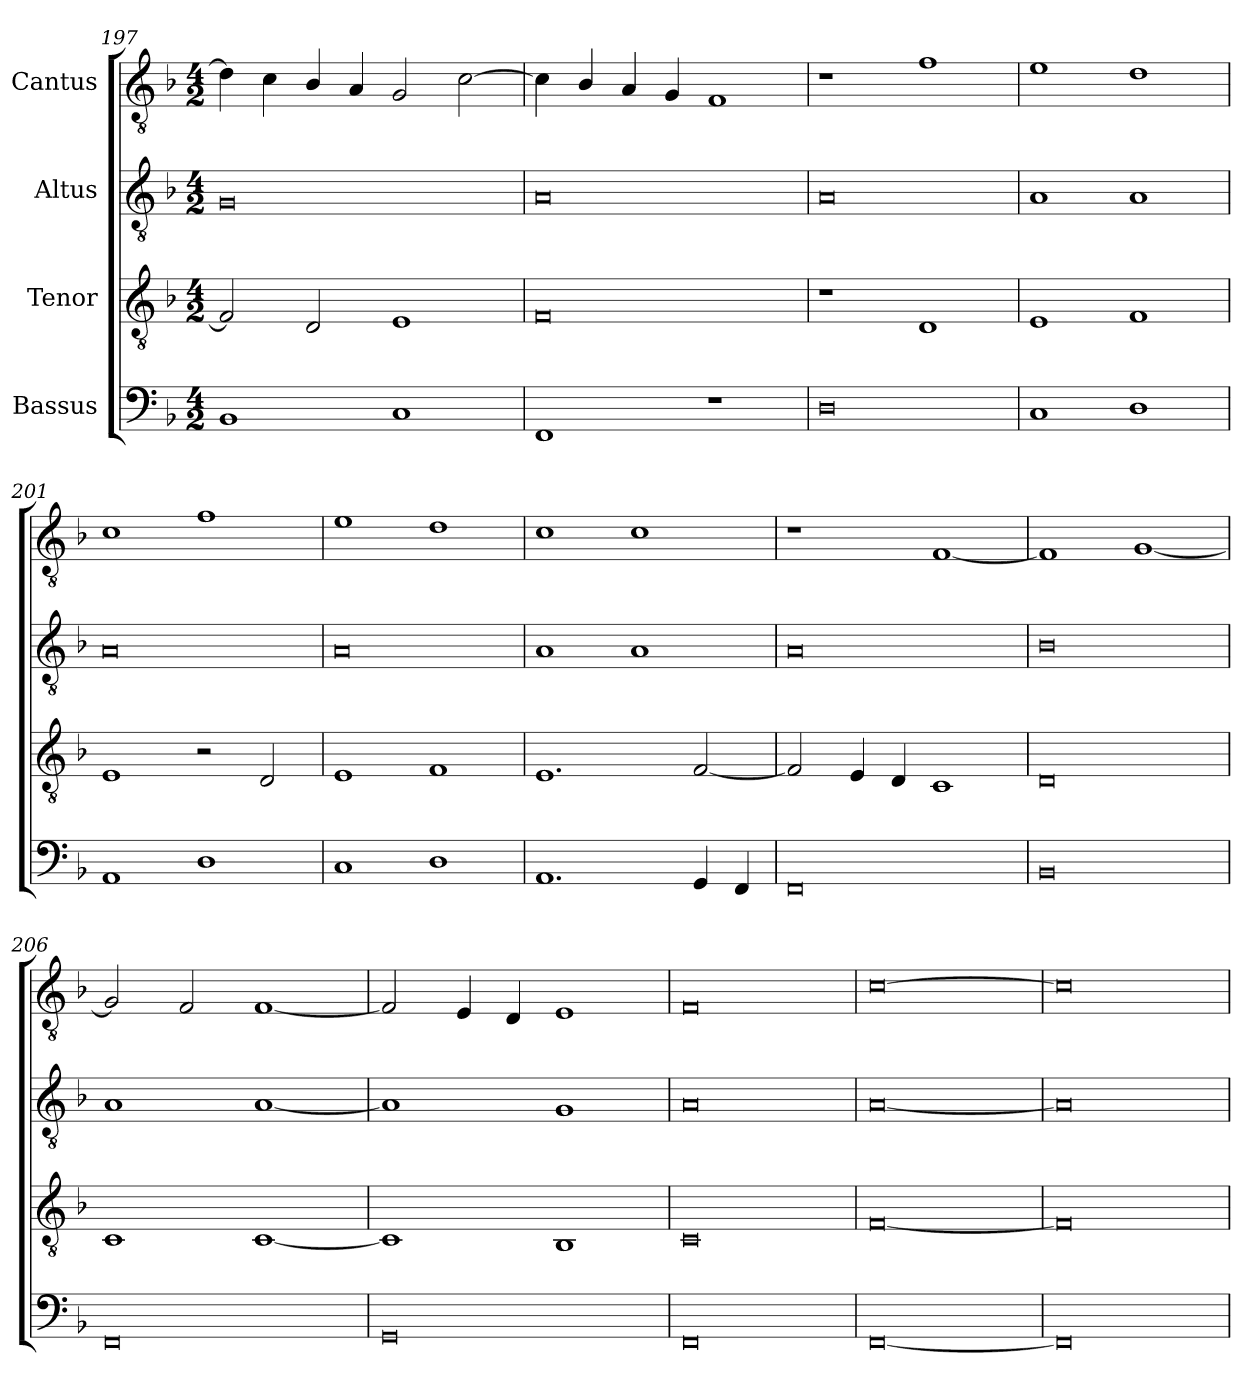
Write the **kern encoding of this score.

**kern	**kern	**kern	**kern
*part4	*part3	*part2	*part1
*staff4	*staff3	*staff2	*staff1
*I"Bassus	*I"Tenor	*I"Altus	*I"Cantus
*clefF4	*clefGv2	*clefGv2	*clefGv2
*k[b-]	*k[b-]	*k[b-]	*k[b-]
*M4/2	*M4/2	*M4/2	*M4/2
=197	=197	=197	=197
1BB-/	2F/]	0G/	4d\]
.	.	.	4c\
.	2D/	.	4B-/
.	.	.	4A/
1C/	1E/	.	2G/
.	.	.	[2c\
=198	=198	=198	=198
1FF/	0F/	0A/	4c\]
.	.	.	4B-/
.	.	.	4A/
.	.	.	4G/
1r	.	.	1F/
=199	=199	=199	=199
0D/	1r	0A/	1r
.	1D/	.	1f\
=200	=200	=200	=200
1C/	1E/	1A/	1e\
1D/	1F/	1A/	1d\
=201	=201	=201	=201
1AA/	1E/	0A/	1c\
1D/	2r	.	1f\
.	2D/	.	.
=202	=202	=202	=202
1C/	1E/	0A/	1e\
1D/	1F/	.	1d\
=203	=203	=203	=203
1.AA/	1.E/	1A/	1c\
.	.	1A/	1c\
4GG/	[2F/	.	.
4FF/	.	.	.
=204	=204	=204	=204
0FF/	2F/]	0A/	1r
.	4E/	.	.
.	4D/	.	.
.	1C/	.	[1F/
=205	=205	=205	=205
0BB-/	0D/	0B-/	1F/]
.	.	.	[1G/
=206	=206	=206	=206
0FF/	1C/	1A/	2G/]
.	.	.	2F/
.	[1C/	[1A/	[1F/
=207	=207	=207	=207
0GG/	1C/]	1A/]	2F/]
.	.	.	4E/
.	.	.	4D/
.	1BB-/	1G/	1E/
=208	=208	=208	=208
0FF/	0C/	0A/	0F/
=209	=209	=209	=209
[0FF/	[0F/	[0A/	[0c\
=210	=210	=210	=210
0FF/]	0F/]	0A/]	0c\]
=	=	=	=
*-	*-	*-	*-
